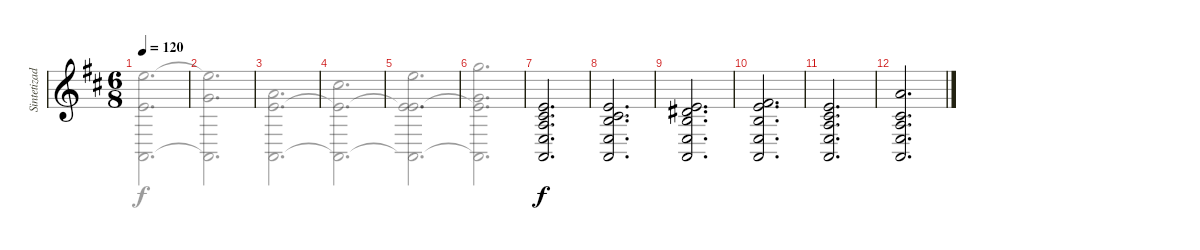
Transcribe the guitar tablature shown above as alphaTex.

\track ("Sintetizador" "Sintetizad") {instrument stringensemble2}
\staff {score}
\tuning (E4 B3 G3 D3 A2 E2) {hide}
\voice
\ts (6 8)
\tempo 120
\clef g2
\ks d
|
|
|
|
|
|
(0.1 2.2 2.3 2.4 0.5).2{d} |
(0.1 2.2 4.3 2.4 0.5).2{d} |
(0.1 4.2 4.3 2.4 0.5).2{d} |
(2.1 5.2 4.3 2.4 0.5).2{d} |
(0.1 2.2 2.3 2.4 0.5).2{d} |
(5.1 2.2 2.3 2.4 0.5).2{d} |
\voice
\clef g2
\ottava regular
\simile none
\ks d
(12.1{t} 5.2 0.5{t}).2{d dy f} |
(12.1{t} 8.2 0.5{t}).2{d} |
(0.1 10.2 0.5).2{d} |
(0.1{t} 14.2 0.5{t}).2{d} |
(0.1{t} 5.2 21.3 0.5{t}).2{d} |
(0.1{t} 8.2 24.3 0.5{t}).2{d} |
|
|
|
|
|
|
